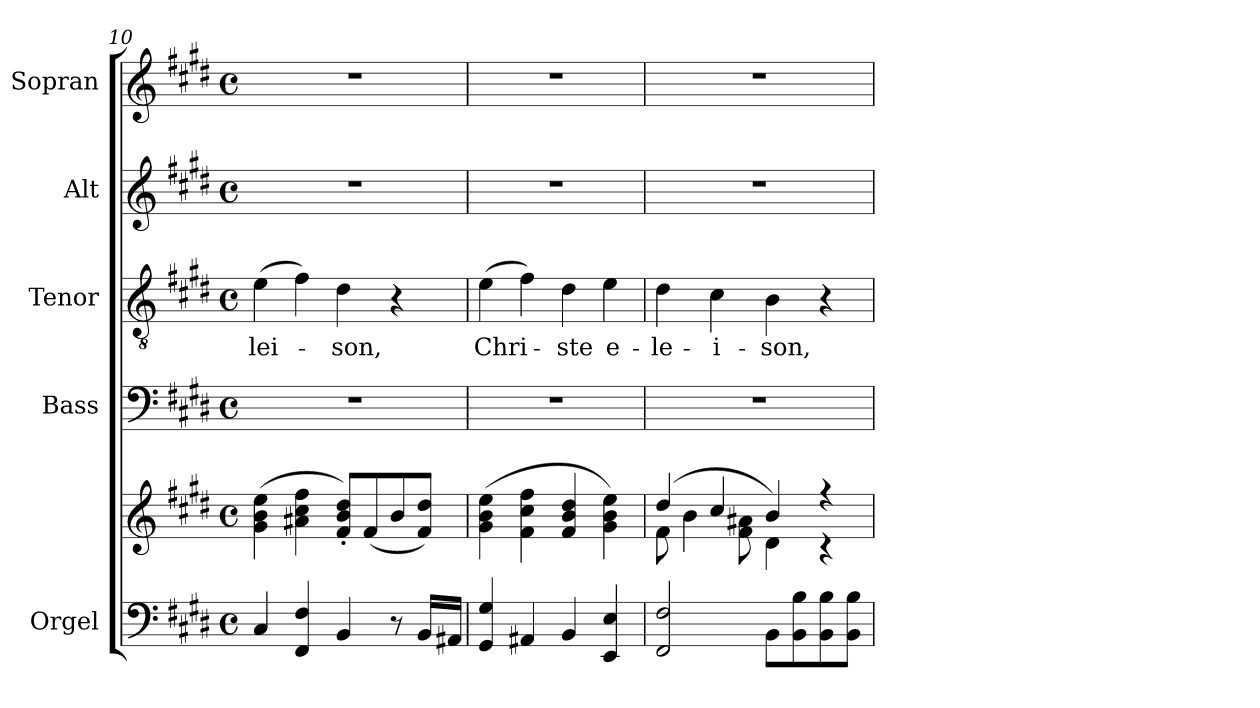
**kern	**kern	**kern	**kern	**text	**kern	**kern
*part5	*part5	*part4	*part3	*part3	*part2	*part1
*staff6	*staff5	*staff4	*staff3	*staff3	*staff2	*staff1
*I"Orgel	*	*I"Bass	*I"Tenor	*	*I"Alt	*I"Sopran
*I'Org.	*	*I'B.	*I'T.	*	*I'A.	*I'S.
*clefF4	*clefG2	*clefF4	*clefGv2	*	*clefG2	*clefG2
*k[f#c#g#d#]	*k[f#c#g#d#]	*k[f#c#g#d#]	*k[f#c#g#d#]	*	*k[f#c#g#d#]	*k[f#c#g#d#]
*E:	*E:	*E:	*E:	*	*E:	*E:
*M4/4	*M4/4	*M4/4	*M4/4	*	*M4/4	*M4/4
*met(c)	*met(c)	*met(c)	*met(c)	*	*met(c)	*met(c)
=10	=10	=10	=10	=10	=10	=10
!	!	!	!	!LO:LY:b	!	!
4C#/	(>4g#\ 4b\ 4ee\	1r	(>4e\	-lei-	1r	1r
4FF#/ 4F#/	4a#X\ 4cc#\ 4ff#\	.	4f#\)	.	.	.
!	!	!	!	!LO:LY:b	!	!
4BB/	8f#/'< 8b/'< 8dd#/'<L)	.	4d#\	-son,	.	.
.	(<8f#/	.	.	.	.	.
8r	8b/	.	4r	.	.	.
16BB/LL	8f#/ 8dd#/J)	.	.	.	.	.
16AA#X/JJ	.	.	.	.	.	.
=11	=11	=11	=11	=11	=11	=11
!	!	!	!	!LO:LY:b	!	!
4GG#/ 4G#/	(>4g#\ 4b\ 4ee\	1r	(>4e\	Chri-	1r	1r
4AA#X/	4f#\ 4cc#\ 4ff#\	.	4f#\)	.	.	.
!	!	!	!	!LO:LY:b	!	!
4BB/	4f#/ 4b/ 4dd#/	.	4d#\	-ste	.	.
!	!	!	!	!LO:LY:b	!	!
4EE/ 4E/	4g#\ 4b\ 4ee\)	.	4e\	e-	.	.
=12	=12	=12	=12	=12	=12	=12
*	*^	*	*	*	*	*
!	!	!	!	!	!LO:LY:b	!	!
2FF#/ 2F#/	(4dd#/	8f#\	1r	4d#\	-le-	1r	1r
.	.	4b\	.	.	.	.	.
!	!	!	!	!	!LO:LY:b	!	!
.	4cc#/	.	.	4c#\	-i-	.	.
.	.	8f#\ 8a#X\	.	.	.	.	.
!	!	!	!	!	!LO:LY:b	!	!
8BB\L	4b/)	4d#\	.	4B\	-son,	.	.
8BB\ 8B\	.	.	.	.	.	.	.
8BB\ 8B\	4r	4r	.	4r	.	.	.
8BB\ 8B\J	.	.	.	.	.	.	.
*	*v	*v	*	*	*	*	*
=	=	=	=	=	=	=
*-	*-	*-	*-	*-	*-	*-
